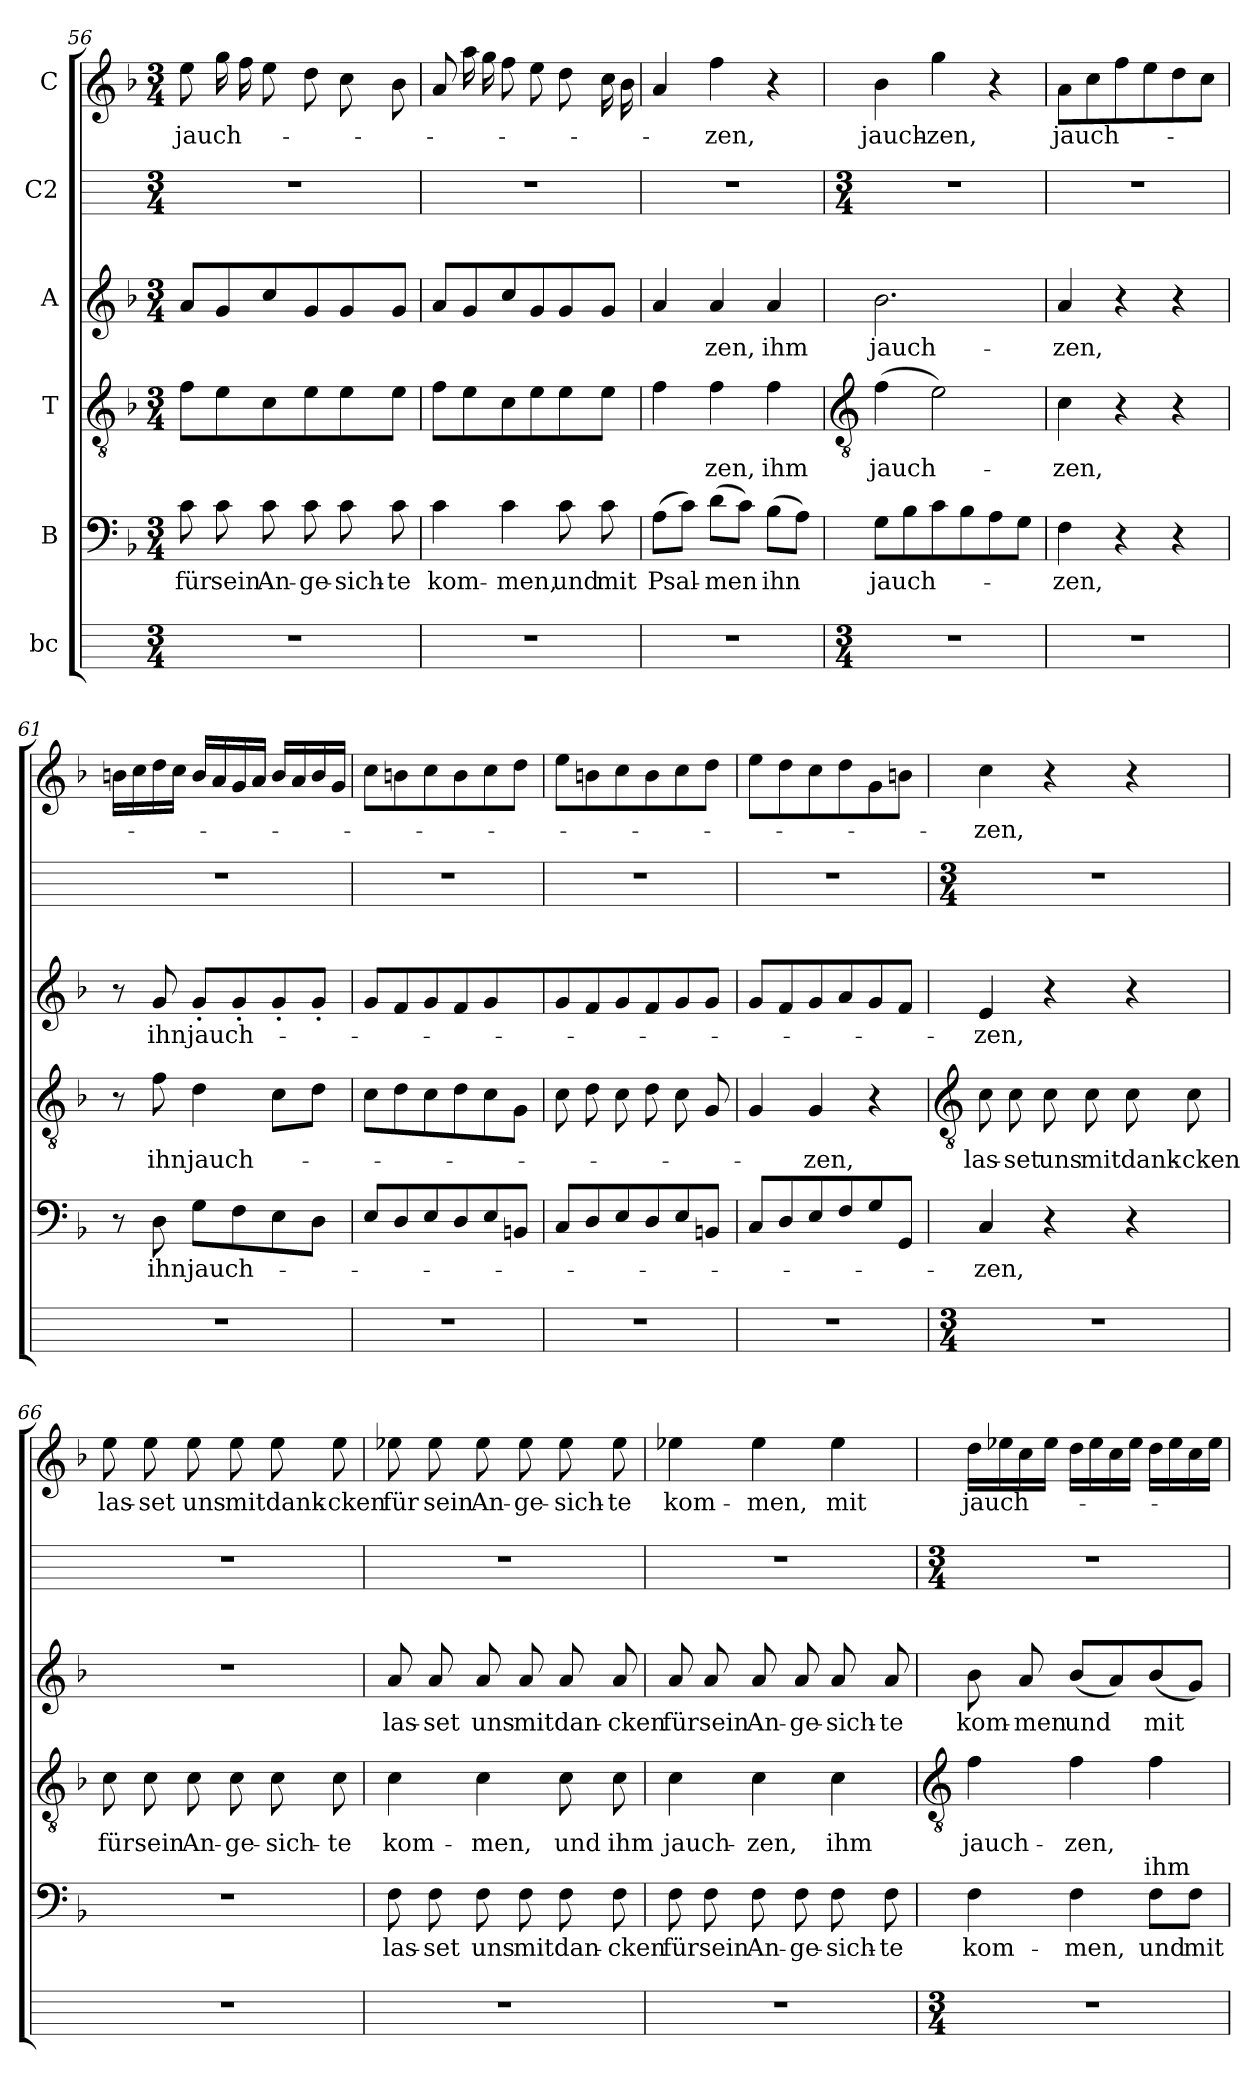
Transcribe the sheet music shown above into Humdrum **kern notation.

**kern	**kern	**text	**kern	**text	**text	**kern	**text	**kern	**kern	**text
*part6	*part5	*part5	*part4	*part4	*part4	*part3	*part3	*part2	*part1	*part1
*staff6	*staff5	*staff5	*staff4	*staff4	*staff4	*staff3	*staff3	*staff2	*staff1	*staff1
*I"bc	*I"B	*	*I"T	*	*	*I"A	*	*I"C2	*I"C	*
*	*clefF4	*	*clefGv2	*	*	*clefG2	*	*	*clefG2	*
*	*k[b-]	*	*k[b-]	*	*	*k[b-]	*	*	*k[b-]	*
*	*F:	*	*F:	*	*	*F:	*	*	*F:	*
*M3/4	*M3/4	*	*M3/4	*	*	*M3/4	*	*M3/4	*M3/4	*
=56	=56	=56	=56	=56	=56	=56	=56	=56	=56	=56
!	!	!LO:LY:b	!	!	!	!	!	!	!	!LO:LY:b
2.r	8c	für	8fL	.	.	8aL	.	2.r	8eeL	jauch-
!	!	!LO:LY:b	!	!	!	!	!	!	!	!
.	8c	sein	8e	.	.	8g	.	.	16ggL	.
.	.	.	.	.	.	.	.	.	16ff	.
!	!	!LO:LY:b	!	!	!	!	!	!	!	!
.	8c	An-	8c	.	.	8cc	.	.	8ee	.
!	!	!LO:LY:b	!	!	!	!	!	!	!	!
.	8c	-ge-	8e	.	.	8g	.	.	8dd	.
!	!	!LO:LY:b	!	!	!	!	!	!	!	!
.	8c	-sich-	8e	.	.	8g	.	.	8cc	.
!	!	!LO:LY:b	!	!	!	!	!	!	!	!
.	8c	-te	8eJ	.	.	8gJ	.	.	8b-J	.
=57	=57	=57	=57	=57	=57	=57	=57	=57	=57	=57
!	!	!LO:LY:b	!	!	!	!	!	!	!	!
2.r	4c	kom-	8fL	.	.	8aL	.	2.r	8aL	.
.	.	.	8e	.	.	8g	.	.	16aaL	.
.	.	.	.	.	.	.	.	.	16gg	.
!	!	!LO:LY:b	!	!	!	!	!	!	!	!
.	4c	-men,	8c	.	.	8cc	.	.	8ff	.
.	.	.	8e	.	.	8g	.	.	8ee	.
!	!	!LO:LY:b	!	!	!	!	!	!	!	!
.	8c	und	8e	.	.	8g	.	.	8dd	.
!	!	!LO:LY:b	!	!	!	!	!	!	!	!
.	8c	mit	8eJ	.	.	8gJ	.	.	16ccL	.
.	.	.	.	.	.	.	.	.	16b-JJ	.
=58	=58	=58	=58	=58	=58	=58	=58	=58	=58	=58
!	!	!LO:LY:b	!	!	!	!	!	!	!	!
2.r	(>8AL	Psal-	4f	.	.	4a	.	2.r	4a	.
.	8cJ)	.	.	.	.	.	.	.	.	.
!	!	!LO:LY:b	!	!LO:LY:b	!	!	!LO:LY:b	!	!	!LO:LY:b
.	(>8dL	-men	4f	-zen,	.	4a	-zen,	.	4ff	-zen,
.	8cJ)	.	.	.	.	.	.	.	.	.
!	!	!LO:LY:b	!	!LO:LY:b	!	!	!LO:LY:b	!	!	!
.	(>8B-L	ihn	4f	ihm	.	4a	ihm	.	4r	.
.	8AJ)	.	.	.	.	.	.	.	.	.
!!LO:LB:g=z
=59	=59	=59	=59	=59	=59	=59	=59	=59	=59	=59
*	*	*	*clefGv2	*	*	*	*	*	*	*
*M3/4	*	*	*	*	*	*	*	*M3/4	*	*
!	!	!LO:LY:b	!	!LO:LY:b	!	!	!LO:LY:b	!	!	!LO:LY:b
2.r	8GL	jauch-	(>4f	jauch-	.	2.b-	jauch-	2.r	4b-	jauch-
.	8B-	.	.	.	.	.	.	.	.	.
!	!	!	!	!	!	!	!	!	!	!LO:LY:b
.	8c	.	2e)	.	.	.	.	.	4gg	-zen,
.	8B-	.	.	.	.	.	.	.	.	.
.	8A	.	.	.	.	.	.	.	4r	.
.	8GJ	.	.	.	.	.	.	.	.	.
=60	=60	=60	=60	=60	=60	=60	=60	=60	=60	=60
!	!	!LO:LY:b	!	!LO:LY:b	!	!	!LO:LY:b	!	!	!LO:LY:b
2.r	4F	-zen,	4c	-zen,	.	4a	-zen,	2.r	8aL	jauch-
.	.	.	.	.	.	.	.	.	8cc	.
.	4r	.	4r	.	.	4r	.	.	8ff	.
.	.	.	.	.	.	.	.	.	8ee	.
.	4r	.	4r	.	.	4r	.	.	8dd	.
.	.	.	.	.	.	.	.	.	8ccJ	.
=61	=61	=61	=61	=61	=61	=61	=61	=61	=61	=61
2.r	8r	.	8r	.	.	8r	.	2.r	16bnLL	.
.	.	.	.	.	.	.	.	.	16cc	.
!	!	!LO:LY:b	!	!LO:LY:b	!	!	!LO:LY:b	!	!	!
.	8D	ihn	8f	ihn	.	8g	ihn	.	16dd	.
.	.	.	.	.	.	.	.	.	16ccJJ	.
!	!	!LO:LY:b	!	!LO:LY:b	!	!	!LO:LY:b	!	!	!
.	8GL	jauch-	4d	jauch-	.	8g'L	jauch-	.	16bLL	.
.	.	.	.	.	.	.	.	.	16a	.
.	8F	.	.	.	.	8g'	.	.	16g	.
.	.	.	.	.	.	.	.	.	16aJJ	.
.	8E	.	8cL	.	.	8g'	.	.	16bLL	.
.	.	.	.	.	.	.	.	.	16a	.
.	8DJ	.	8dJ	.	.	8g'J	.	.	16b	.
.	.	.	.	.	.	.	.	.	16gJJ	.
=62	=62	=62	=62	=62	=62	=62	=62	=62	=62	=62
2.r	8EL	.	8cL	.	.	8gL	.	2.r	8ccL	.
.	8D	.	8d	.	.	8f	.	.	8bn	.
.	8E	.	8c	.	.	8g	.	.	8cc	.
.	8D	.	8d	.	.	8f	.	.	8b	.
.	8E	.	8c	.	.	4g	.	.	8cc	.
.	8BBnJ	.	8GJ	.	.	.	.	.	8ddJ	.
=63	=63	=63	=63	=63	=63	=63	=63	=63	=63	=63
2.r	8CL	.	8cL	.	.	8g	.	2.r	8eeL	.
.	8D	.	8d	.	.	8f	.	.	8bn	.
.	8E	.	8c	.	.	8g	.	.	8cc	.
.	8D	.	8d	.	.	8f	.	.	8b	.
.	8E	.	8c	.	.	8g	.	.	8cc	.
.	8BBnJ	.	8G	.	.	8gJ	.	.	8ddJ	.
=64	=64	=64	=64	=64	=64	=64	=64	=64	=64	=64
2.r	8CL	.	4G	.	.	8gL	.	2.r	8eeL	.
.	8D	.	.	.	.	8f	.	.	8dd	.
!	!	!	!	!LO:LY:b	!	!	!	!	!	!
.	8E	.	4G	-zen,	.	8g	.	.	8cc	.
.	8F	.	.	.	.	8a	.	.	8dd	.
.	8G	.	4r	.	.	8g	.	.	8g	.
.	8GGJ	.	.	.	.	8fJ	.	.	8bnJ	.
!!LO:LB:g=z
=65	=65	=65	=65	=65	=65	=65	=65	=65	=65	=65
*	*	*	*clefGv2	*	*	*	*	*	*	*
*M3/4	*	*	*	*	*	*	*	*M3/4	*	*
!	!	!LO:LY:b	!	!LO:LY:b	!	!	!LO:LY:b	!	!	!LO:LY:b
2.r	4C	-zen,	8c	las-	.	4e	-zen,	2.r	4cc	-zen,
!	!	!	!	!LO:LY:b	!	!	!	!	!	!
.	.	.	8c	-set	.	.	.	.	.	.
!	!	!	!	!LO:LY:b	!	!	!	!	!	!
.	4r	.	8c	uns	.	4r	.	.	4r	.
!	!	!	!	!LO:LY:b	!	!	!	!	!	!
.	.	.	8c	mit	.	.	.	.	.	.
!	!	!	!	!LO:LY:b	!	!	!	!	!	!
.	4r	.	8c	dank-	.	4r	.	.	4r	.
!	!	!	!	!LO:LY:b	!	!	!	!	!	!
.	.	.	8c	-cken	.	.	.	.	.	.
=66	=66	=66	=66	=66	=66	=66	=66	=66	=66	=66
!	!LO:N:vis=1	!	!	!LO:LY:b	!	!LO:N:vis=1	!	!	!	!LO:LY:b
2.r	2.r	.	8c	für	.	2.r	.	2.r	8ee	las-
!	!	!	!	!LO:LY:b	!	!	!	!	!	!LO:LY:b
.	.	.	8c	sein	.	.	.	.	8ee	-set
!	!	!	!	!LO:LY:b	!	!	!	!	!	!LO:LY:b
.	.	.	8c	An-	.	.	.	.	8ee	uns
!	!	!	!	!LO:LY:b	!	!	!	!	!	!LO:LY:b
.	.	.	8c	-ge-	.	.	.	.	8ee	mit
!	!	!	!	!LO:LY:b	!	!	!	!	!	!LO:LY:b
.	.	.	8c	-sich-	.	.	.	.	8ee	dank-
!	!	!	!	!LO:LY:b	!	!	!	!	!	!LO:LY:b
.	.	.	8c	-te	.	.	.	.	8ee	-cken
=67	=67	=67	=67	=67	=67	=67	=67	=67	=67	=67
!	!	!LO:LY:b	!	!LO:LY:b	!	!	!LO:LY:b	!	!	!LO:LY:b
2.r	8F	las-	4c	kom-	.	8a	las-	2.r	8ee-X	für
!	!	!LO:LY:b	!	!	!	!	!LO:LY:b	!	!	!LO:LY:b
.	8F	-set	.	.	.	8a	-set	.	8ee-	sein
!	!	!LO:LY:b	!	!LO:LY:b	!	!	!LO:LY:b	!	!	!LO:LY:b
.	8F	uns	4c	-men,	.	8a	uns	.	8ee-	An-
!	!	!LO:LY:b	!	!	!	!	!LO:LY:b	!	!	!LO:LY:b
.	8F	mit	.	.	.	8a	mit	.	8ee-	-ge-
!	!	!LO:LY:b	!	!LO:LY:b	!	!	!LO:LY:b	!	!	!LO:LY:b
.	8F	dan-	8c	und	.	8a	dan-	.	8ee-	-sich-
!	!	!LO:LY:b	!	!LO:LY:b	!	!	!LO:LY:b	!	!	!LO:LY:b
.	8F	-cken	8c	ihm	.	8a	-cken	.	8ee-	-te
=68	=68	=68	=68	=68	=68	=68	=68	=68	=68	=68
!	!	!LO:LY:b	!	!LO:LY:b	!	!	!LO:LY:b	!	!	!LO:LY:b
2.r	8F	für	4c	jauch-	.	8a	für	2.r	4ee-X	kom-
!	!	!LO:LY:b	!	!	!	!	!LO:LY:b	!	!	!
.	8F	sein	.	.	.	8a	sein	.	.	.
!	!	!LO:LY:b	!	!LO:LY:b	!	!	!LO:LY:b	!	!	!LO:LY:b
.	8F	An-	4c	-zen,	.	8a	An-	.	4ee-	-men,
!	!	!LO:LY:b	!	!	!	!	!LO:LY:b	!	!	!
.	8F	-ge-	.	.	.	8a	-ge-	.	.	.
!	!	!LO:LY:b	!	!LO:LY:b	!	!	!LO:LY:b	!	!	!LO:LY:b
.	8F	-sich-	4c	ihm	.	8a	-sich-	.	4ee-	mit
!	!	!LO:LY:b	!	!	!	!	!LO:LY:b	!	!	!
.	8F	-te	.	.	.	8a	-te	.	.	.
!!LO:LB:g=z
=69	=69	=69	=69	=69	=69	=69	=69	=69	=69	=69
*	*	*	*clefGv2	*	*	*	*	*	*	*
*M3/4	*	*	*	*	*	*	*	*M3/4	*	*
!	!	!LO:LY:b	!	!LO:LY:b	!	!	!LO:LY:b	!	!	!LO:LY:b
2.r	4F	kom-	4f	jauch-	.	8b-	kom-	2.r	16ddLL	jauch-
.	.	.	.	.	.	.	.	.	16ee-X	.
!	!	!	!	!	!	!	!LO:LY:b	!	!	!
.	.	.	.	.	.	8a	-men	.	16cc	.
.	.	.	.	.	.	.	.	.	16ee-JJ	.
!	!	!LO:LY:b	!	!LO:LY:b	!	!	!LO:LY:b	!	!	!
.	4F	-men,	4f	-zen,	.	(<8b-L	und	.	16ddLL	.
.	.	.	.	.	.	.	.	.	16ee-	.
.	.	.	.	.	.	8a)	.	.	16cc	.
.	.	.	.	.	.	.	.	.	16ee-JJ	.
!	!	!LO:LY:b	!	!	!LO:LY:b	!	!LO:LY:b	!	!	!
.	8FL	und	4f	.	ihm	(<8b-	mit	.	16ddLL	.
.	.	.	.	.	.	.	.	.	16ee-	.
!	!	!LO:LY:b	!	!	!	!	!	!	!	!
.	8FJ	mit	.	.	.	8gJ)	.	.	16cc	.
.	.	.	.	.	.	.	.	.	16ee-JJ	.
=	=	=	=	=	=	=	=	=	=	=
*-	*-	*-	*-	*-	*-	*-	*-	*-	*-	*-
